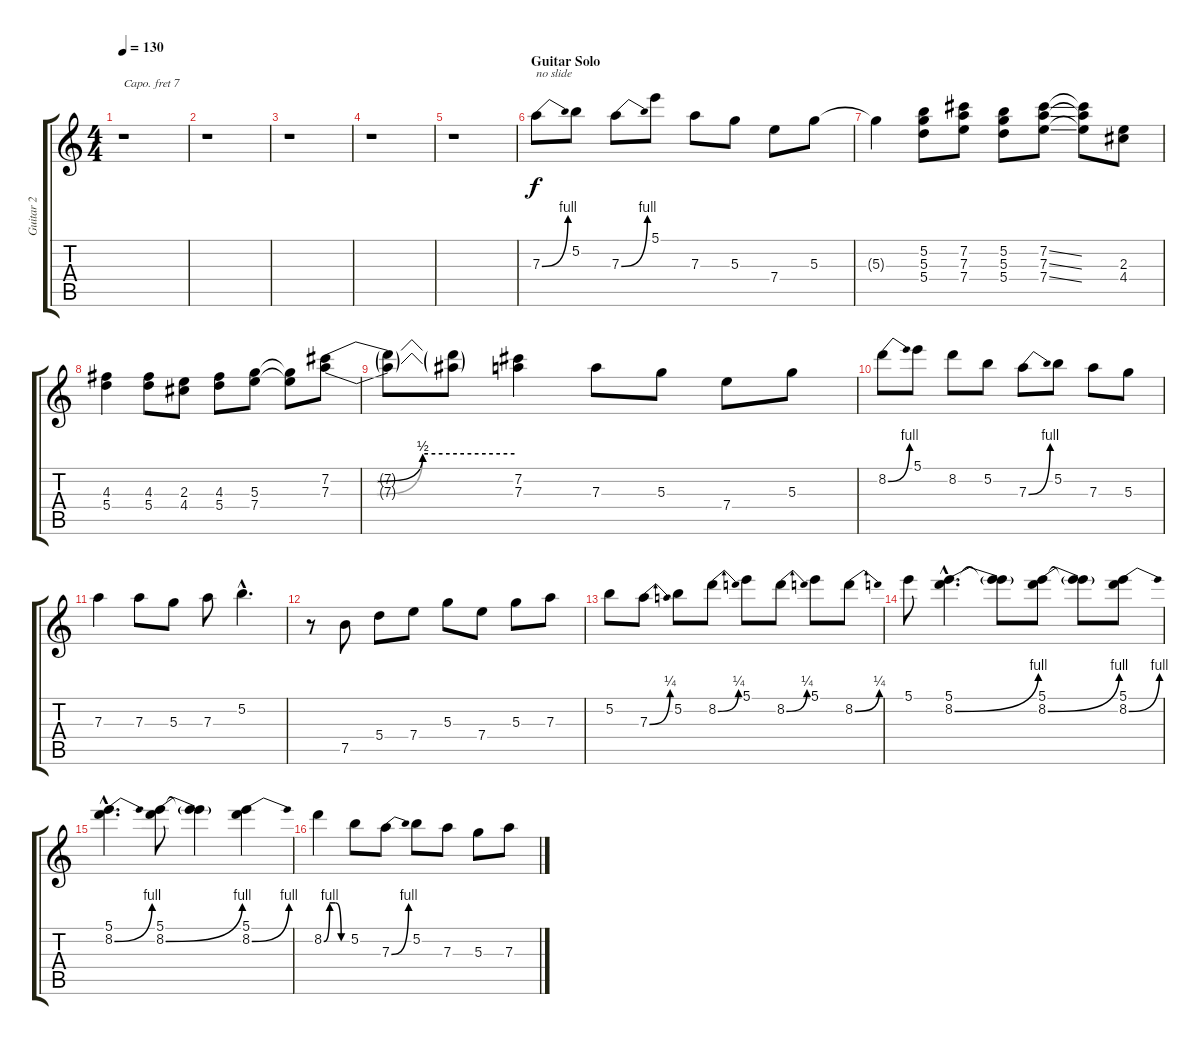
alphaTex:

\track ("Guitar 2" "Guitar 2") {instrument overdrivenguitar}
\staff {score tabs}
\capo 7
\tuning (E4 B3 G3 D3 A2 E2) {hide}
\ts (4 4)
\tempo 130
\clef g2
\ks c
r.1{dy f} |
r.1 |
r.1 |
r.1 |
r.1 |
\section ("" "Guitar Solo")
7.3{be (bend 0 0 60 4)}.8{txt "no slide" volume 16} 5.2.8 7.3{be (bend 0 0 60 4)}.8 5.1.8 7.3.8 5.3.8 7.4.8 5.3.8 |
5.3{t}.4{volume 16} (5.2 5.3 5.4).8 (7.2 7.3 7.4).8 (5.2 5.3 5.4).8 (7.2{ss} 7.3{ss} 7.4{ss}).8 (7.2{t} 7.3{t} 7.4{t}).8 (2.3 4.4).8 |
(4.3 5.4).4{volume 16} (4.3 5.4).8 (2.3 4.4).8 (4.3 5.4).8 (5.3 7.4).8 (5.3{t} 7.4{t}).8 (7.2{be (custom 0 0 15 0 30 2 60 2)} 7.3{be (custom 0 0 15 0 30 2 60 2)}).8 |
(7.2{t} 7.3{t}).8{volume 16} (7.2{t} 7.3{t}).8 (7.2 7.3).4 7.3.8 5.3.8 7.4.8 5.3.8 |
8.2{be (bend 0 0 60 4)}.8{volume 16} 5.1.8 8.2.8 5.2.8 7.3{be (bend 0 0 60 4)}.8 5.2.8 7.3.8 5.3.8 |
7.3.4{volume 16} 7.3.8 5.3.8 7.3.8 5.2{hac}.4{d} |
r.8{volume 16} 7.5.8 5.4.8 7.4.8 5.3.8 7.4.8 5.3.8 7.3.8 |
5.2.8{volume 16} 7.3{be (bend 0 0 60 1)}.8 5.2.8 8.2{be (bend 0 0 60 1)}.8 5.1.8 8.2{be (bend 0 0 60 1)}.8 5.1.8 8.2{be (bend 0 0 60 1)}.8 |
5.1.8{volume 16} (5.1{hac} 8.2{be (bend 0 0 60 4) hac}).4{d} (5.1{t} 8.2{t}).8 (5.1 8.2{be (bend 0 0 60 4)}).8 (5.1{t} 8.2{t}).8 (5.1 8.2{be (bend 0 0 60 4)}).8 |
(5.1{hac} 8.2{be (bend 0 0 60 4) hac}).4{d} (5.1 8.2{be (bend 0 0 60 4)}).8 (5.1{t} 8.2{t}).4 (5.1 8.2{be (bend 0 0 60 4)}).4 |
8.2{be (custom 0 0 15 4 30 4 45 0 60 0)}.4{volume 16} 5.2.8 7.3{be (bend 0 0 60 4)}.8 5.2.8 7.3.8 5.3.8 7.3.8
